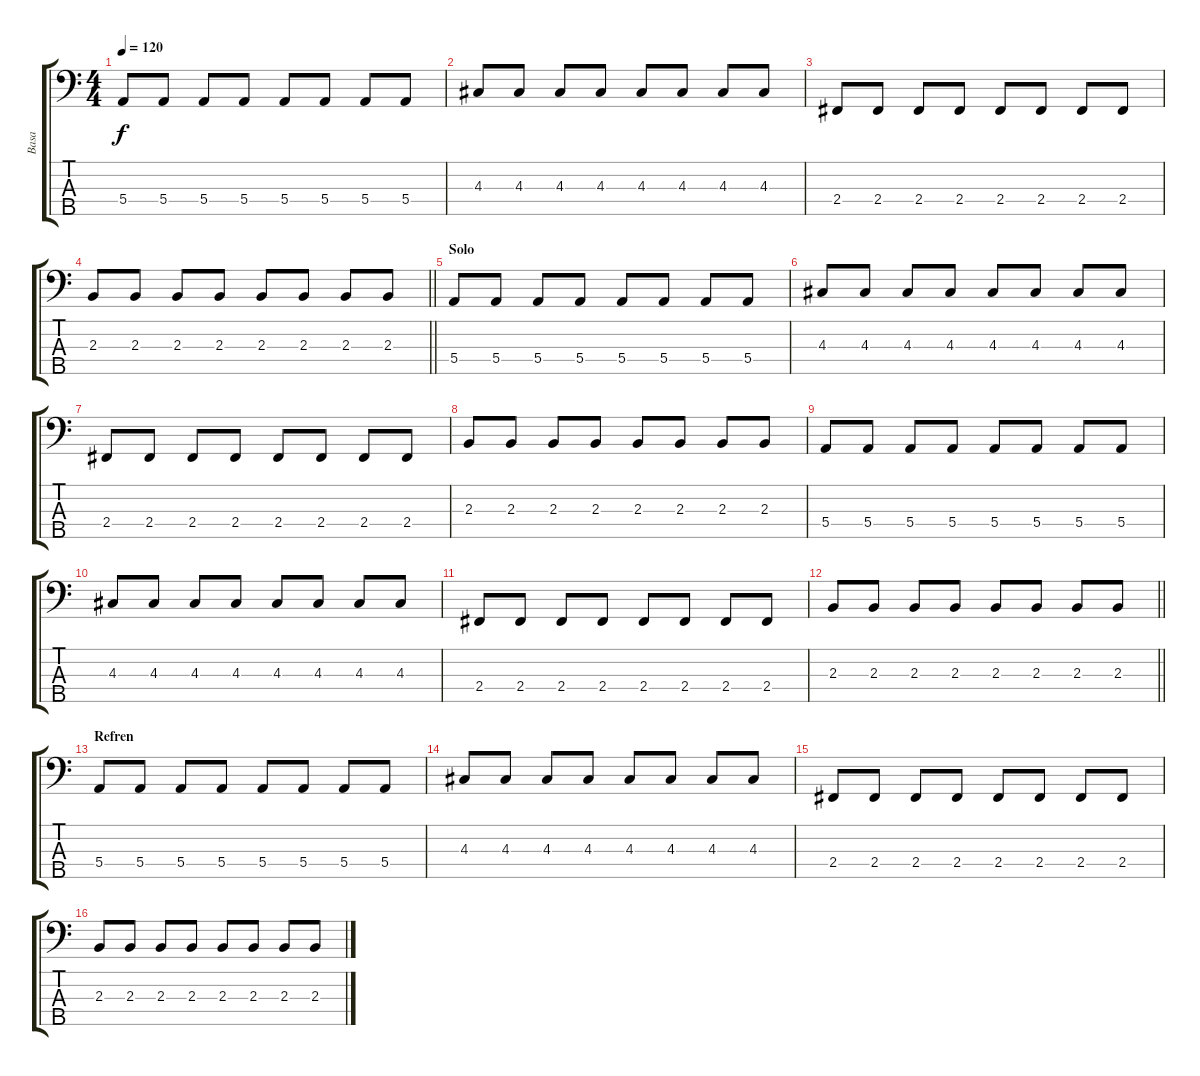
\track ("Basa" "Basa") {instrument electricbasspick}
\staff {score tabs}
\tuning (G2 D2 A1 E1 B0) {hide}
\ts (4 4)
\tempo 120
\clef f4
\ks c
5.4.8{dy f} 5.4.8 5.4.8 5.4.8 5.4.8 5.4.8 5.4.8 5.4.8 |
4.3.8 4.3.8 4.3.8 4.3.8 4.3.8 4.3.8 4.3.8 4.3.8 |
2.4.8 2.4.8 2.4.8 2.4.8 2.4.8 2.4.8 2.4.8 2.4.8 |
\barLineRight lightlight
2.3.8 2.3.8 2.3.8 2.3.8 2.3.8 2.3.8 2.3.8 2.3.8 |
\section ("" "Solo")
5.4.8 5.4.8 5.4.8 5.4.8 5.4.8 5.4.8 5.4.8 5.4.8 |
4.3.8 4.3.8 4.3.8 4.3.8 4.3.8 4.3.8 4.3.8 4.3.8 |
2.4.8 2.4.8 2.4.8 2.4.8 2.4.8 2.4.8 2.4.8 2.4.8 |
2.3.8 2.3.8 2.3.8 2.3.8 2.3.8 2.3.8 2.3.8 2.3.8 |
5.4.8 5.4.8 5.4.8 5.4.8 5.4.8 5.4.8 5.4.8 5.4.8 |
4.3.8 4.3.8 4.3.8 4.3.8 4.3.8 4.3.8 4.3.8 4.3.8 |
2.4.8 2.4.8 2.4.8 2.4.8 2.4.8 2.4.8 2.4.8 2.4.8 |
\barLineRight lightlight
2.3.8 2.3.8 2.3.8 2.3.8 2.3.8 2.3.8 2.3.8 2.3.8 |
\section ("" "Refren")
5.4.8 5.4.8 5.4.8 5.4.8 5.4.8 5.4.8 5.4.8 5.4.8 |
4.3.8 4.3.8 4.3.8 4.3.8 4.3.8 4.3.8 4.3.8 4.3.8 |
2.4.8 2.4.8 2.4.8 2.4.8 2.4.8 2.4.8 2.4.8 2.4.8 |
2.3.8 2.3.8 2.3.8 2.3.8 2.3.8 2.3.8 2.3.8 2.3.8
